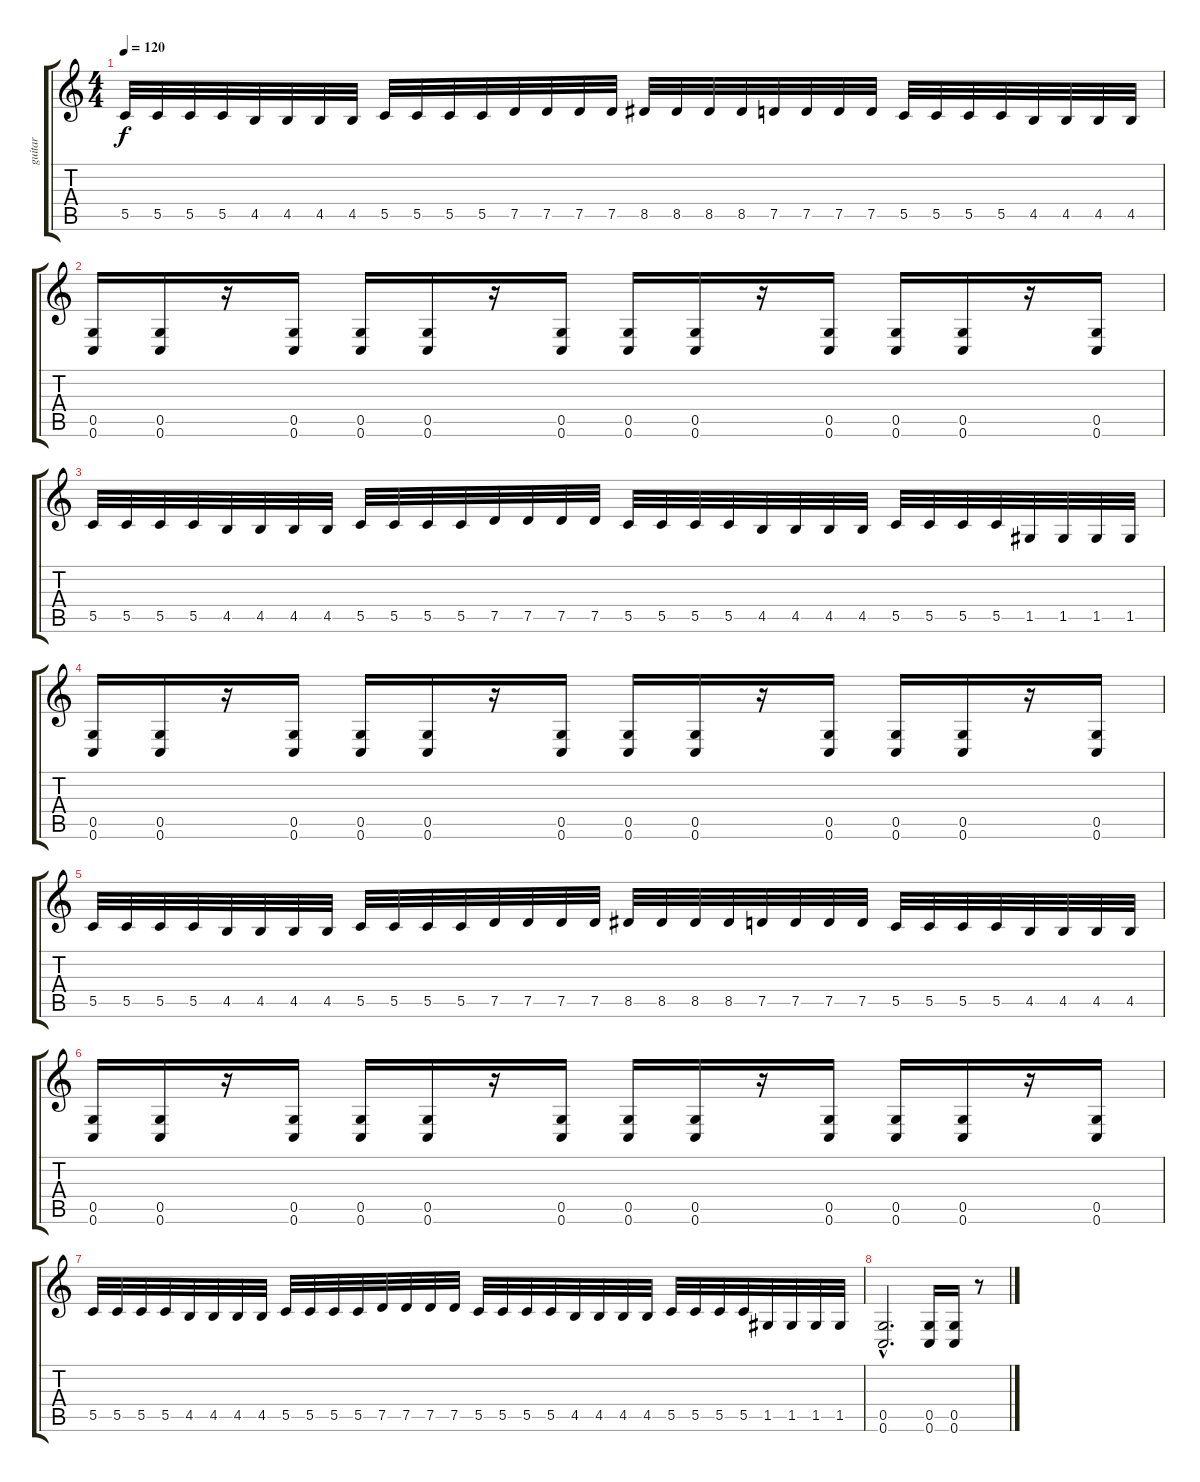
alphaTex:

\track ("guitar" "guitar") {instrument distortionguitar}
\staff {score tabs}
\tuning (D4 A3 F3 C3 G2 C2) {hide}
\ts (4 4)
\tempo 120
\clef g2
\ks c
5.5.32{dy f} 5.5.32 5.5.32 5.5.32 4.5.32 4.5.32 4.5.32 4.5.32 5.5.32 5.5.32 5.5.32 5.5.32 7.5.32 7.5.32 7.5.32 7.5.32 8.5.32 8.5.32 8.5.32 8.5.32 7.5.32 7.5.32 7.5.32 7.5.32 5.5.32 5.5.32 5.5.32 5.5.32 4.5.32 4.5.32 4.5.32 4.5.32 |
(0.5 0.6).16 (0.5 0.6).16 r.16 (0.5 0.6).16 (0.5 0.6).16 (0.5 0.6).16 r.16 (0.5 0.6).16 (0.5 0.6).16 (0.5 0.6).16 r.16 (0.5 0.6).16 (0.5 0.6).16 (0.5 0.6).16 r.16 (0.5 0.6).16 |
5.5.32 5.5.32 5.5.32 5.5.32 4.5.32 4.5.32 4.5.32 4.5.32 5.5.32 5.5.32 5.5.32 5.5.32 7.5.32 7.5.32 7.5.32 7.5.32 5.5.32 5.5.32 5.5.32 5.5.32 4.5.32 4.5.32 4.5.32 4.5.32 5.5.32 5.5.32 5.5.32 5.5.32 1.5.32 1.5.32 1.5.32 1.5.32 |
(0.5 0.6).16 (0.5 0.6).16 r.16 (0.5 0.6).16 (0.5 0.6).16 (0.5 0.6).16 r.16 (0.5 0.6).16 (0.5 0.6).16 (0.5 0.6).16 r.16 (0.5 0.6).16 (0.5 0.6).16 (0.5 0.6).16 r.16 (0.5 0.6).16 |
5.5.32 5.5.32 5.5.32 5.5.32 4.5.32 4.5.32 4.5.32 4.5.32 5.5.32 5.5.32 5.5.32 5.5.32 7.5.32 7.5.32 7.5.32 7.5.32 8.5.32 8.5.32 8.5.32 8.5.32 7.5.32 7.5.32 7.5.32 7.5.32 5.5.32 5.5.32 5.5.32 5.5.32 4.5.32 4.5.32 4.5.32 4.5.32 |
(0.5 0.6).16 (0.5 0.6).16 r.16 (0.5 0.6).16 (0.5 0.6).16 (0.5 0.6).16 r.16 (0.5 0.6).16 (0.5 0.6).16 (0.5 0.6).16 r.16 (0.5 0.6).16 (0.5 0.6).16 (0.5 0.6).16 r.16 (0.5 0.6).16 |
5.5.32 5.5.32 5.5.32 5.5.32 4.5.32 4.5.32 4.5.32 4.5.32 5.5.32 5.5.32 5.5.32 5.5.32 7.5.32 7.5.32 7.5.32 7.5.32 5.5.32 5.5.32 5.5.32 5.5.32 4.5.32 4.5.32 4.5.32 4.5.32 5.5.32 5.5.32 5.5.32 5.5.32 1.5.32 1.5.32 1.5.32 1.5.32 |
(0.5{hac} 0.6{hac}).2{d} (0.5 0.6).16 (0.5 0.6).16 r.8
